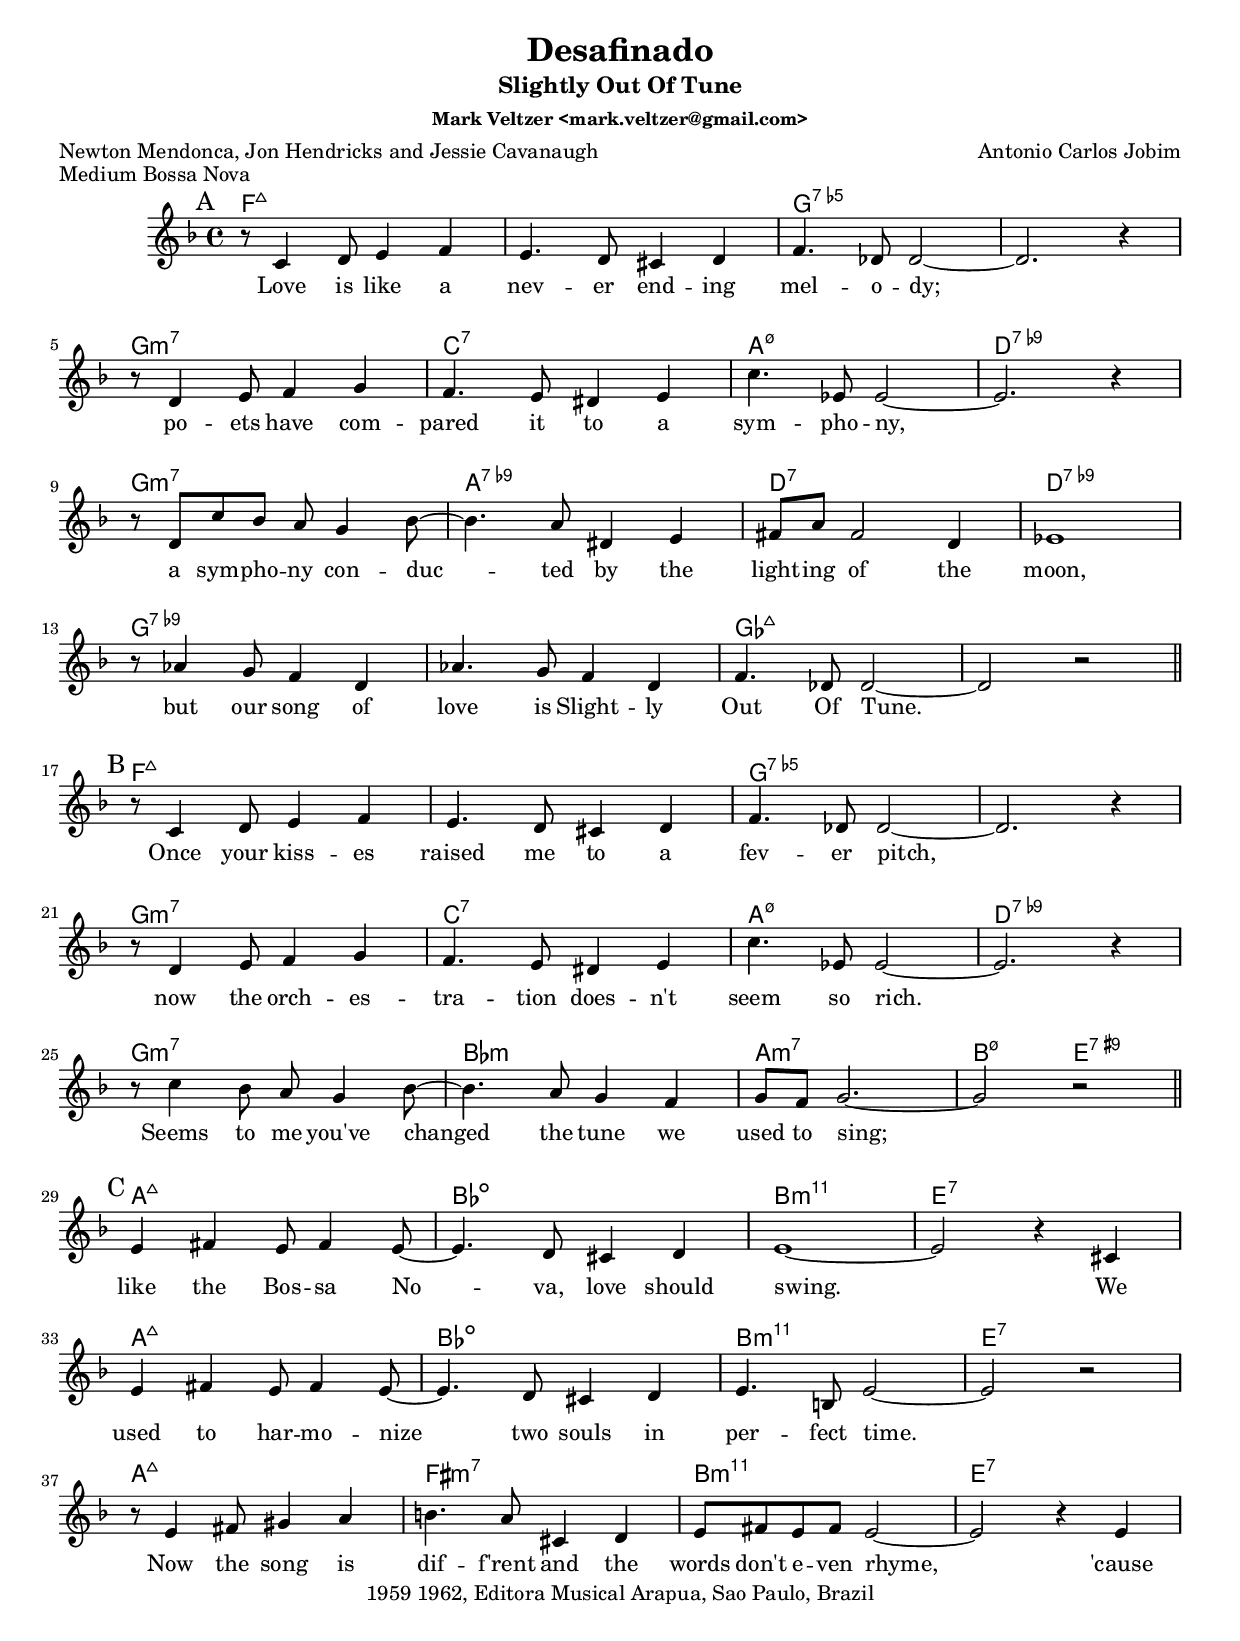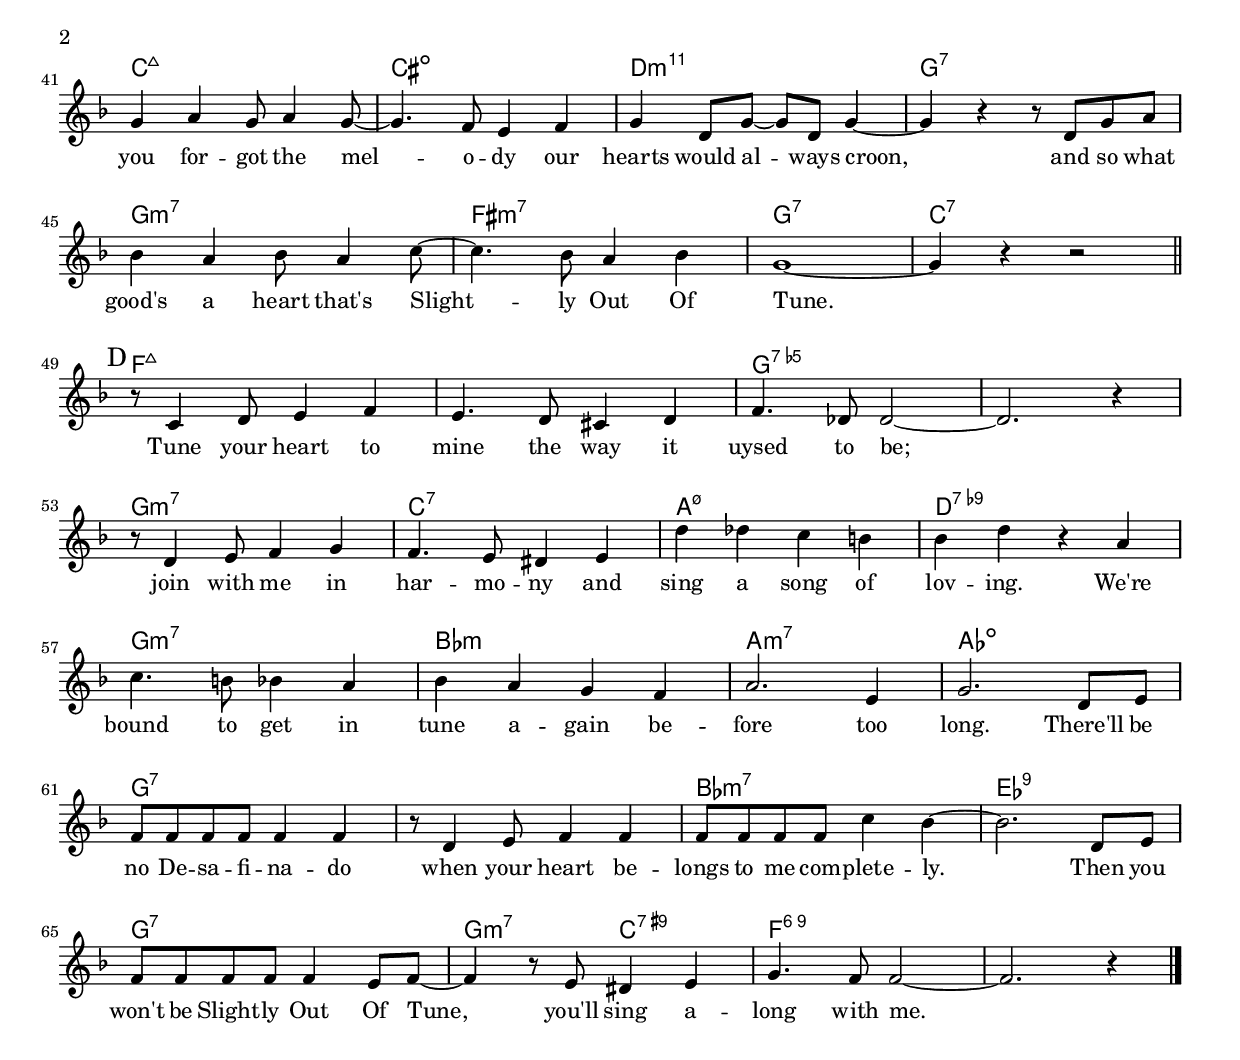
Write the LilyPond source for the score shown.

\include "src/include/common.lyi"
\header{
	title="Desafinado"
	subtitle="Slightly Out Of Tune"
	composer="Antonio Carlos Jobim"
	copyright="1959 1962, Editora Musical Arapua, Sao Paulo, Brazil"
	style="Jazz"
	piece="Medium Bossa Nova"
	poet="Newton Mendonca, Jon Hendricks and Jessie Cavanaugh"

	completion="5"
	uuid="c3fff540-a26e-11df-9435-0019d11e5a41"
}

%{
	TODO:
%}

\score {
<<
\chords {
	\set chordChanges = ##t

	f1:maj7 | f1:maj7 | g1:7.5- | g1:7.5- | g1:m7 | c1:7 | a1:m7.5- | d1:9- |
	g1:m7 | a1:9- | d1:7 | d1:9- | g1:9- | g1:9- | ges1:maj7 | ges1:maj7 \bar "||"
	f1:maj7 | f1:maj7 | g1:7.5- | g1:7.5- | g1:m7 | c1:7 | a1:m7.5- | d1:9- |
	g1:m7 | bes1:m | a1:m7 | b2:m7.5- e2:9+ \bar "||"
	a1:maj7 | bes1:dim | b1:m11 | e1:7 |
	a1:maj7 | bes1:dim | b1:m11 | e1:7 |
	a1:maj7 | fis1:m7 | b1:m11 | e1:7 |
	c1:maj7 | cis1:dim | d1:m11 | g1:7 |
	g1:m7 | fis1:m7 | g1:7 | c1:7 \bar "||"
	f1:maj7 | f1:maj7 | g1:7.5- | g1:7.5- | g1:m7 | c1:7 | a1:m7.5- | d1:9- |
	g1:m7 | bes1:m | a1:m7 | aes1:dim | g1:7 | g1:7 | bes1:m7 | ees1:9 |
	g1:7 | g2:m7 c2:9+ | f1:6.9 | f1:6.9 \bar "|."
}

\new Voice="melody" {
	\time 4/4
	\key f \major
\mark "A"
	r8 c'4 d'8 e'4 f' |
	e'4. d'8 cis'4 d' |
	f'4. des'8 des'2 ~ |
	des'2. r4 | \break
	r8 d'4 e'8 f'4 g' |
	f'4. e'8 dis'4 e' |
	c''4. ees'8 ees'2 ~ |
	ees'2. r4 | \break
	r8 d' c'' bes' a' g'4 bes'8 ~ |
	bes'4. a'8 dis'4 e' |
	fis'8 a' fis'2 d'4 |
	ees'1 | \break
	r8 aes'4 g'8 f'4 d' |
	aes'4. g'8 f'4 d' |
	f'4. des'8 des'2 ~ |
	des' r | \break
\mark "B"
	r8 c'4 d'8 e'4 f' |
	e'4. d'8 cis'4 d' |
	f'4. des'8 des'2 ~ |
	des'2. r4 | \break
	r8 d'4 e'8 f'4 g' |
	f'4. e'8 dis'4 e' |
	c''4. ees'8 ees'2 ~ |
	ees'2. r4 | \break
	r8 c''4 bes'8 a' g'4 bes'8 ~ |
	bes'4. a'8 g'4 f' |
	g'8 f' g'2. ~ |
	g'2 r | \break
\mark "C"
	e'4 fis' e'8 fis'4 e'8 ~ |
	e'4. d'8 cis'4 d' |
	e'1 ~ |
	e'2 r4 cis' | \break
	e' fis' e'8 fis'4 e'8 ~ |
	e'4. d'8 cis'4 d' |
	e'4. b8 e'2 ~ |
	e' r | \break
	r8 e'4 fis'8 gis'4 a' |
	b'4. a'8 cis'4 d' |
	e'8 fis' e' fis' e'2 ~ |
	e' r4 e' | \break
	g' a' g'8 a'4 g'8 ~ |
	g'4. f'8 e'4 f' |
	g' d'8 g' ~ g' d' g'4 ~ |
	g' r r8 d' g' a' | \break
	bes'4 a' bes'8 a'4 c''8 ~ |
	c''4. bes'8 a'4 bes' |
	g'1 ~ |
	g'4 r r2 | \break
\mark "D"
	r8 c'4 d'8 e'4 f' |
	e'4. d'8 cis'4 d' |
	f'4. des'8 des'2 ~ |
	des'2. r4 | \break
	r8 d'4 e'8 f'4 g' |
	f'4. e'8 dis'4 e' |
	d'' des'' c'' b' |
	bes' d'' r a' | \break

	c''4. b'8 bes'4 a' |
	bes' a' g' f' |
	a'2. e'4 |
	g'2. d'8 e' | \break
	f' f' f' f' f'4 f' |
	r8 d'4 e'8 f'4 f' |
	f'8 f' f' f' c''4 bes' ~ |
	bes'2. d'8 e' | \break
	f' f' f' f' f'4 e'8 f' ~ |
	f'4 r8 e' dis'4 e' |
	g'4. f'8 f'2 ~ |
	f'2. r4 \bar "|."
}

\new Lyrics \lyricsto "melody" {
	Love is like a nev -- er end -- ing mel -- o -- dy;
	po -- ets have com -- pared it to a sym -- pho -- ny,
	a sym -- pho -- ny con -- duc -- ted by the light -- ing of the moon,
	but our song of love is Slight -- ly Out Of Tune.

	Once your kiss -- es raised me to a fev -- er pitch,
	now the orch -- es -- tra -- tion does -- n't seem so rich.
	Seems to me you've changed the tune we used to sing;

	like the Bos -- sa No -- va, love should swing.
	We used to har -- mo -- nize two souls in per -- fect time.
	Now the song is dif -- f'rent and the words don't e -- ven rhyme,
	'cause you for -- got the mel -- o -- dy our hearts would al -- ways croon,
	and so what good's a heart that's Slight -- ly Out Of Tune.

	Tune your heart to mine the way it uysed to be;
	join with me in har -- mo -- ny and sing a song of lov -- ing.
	We're bound to get in tune a -- gain be -- fore too long.
	There'll be no De -- sa -- fi -- na -- do when your heart be -- longs to me com -- plete -- ly.
	Then you won't be Slight -- ly Out Of Tune, you'll sing a -- long with me.
}
>>
	\midi {
		\context {
			\Score
			tempoWholesPerMinute = #(ly:make-moment 130 4)
		}
	}
	\layout {}
}
